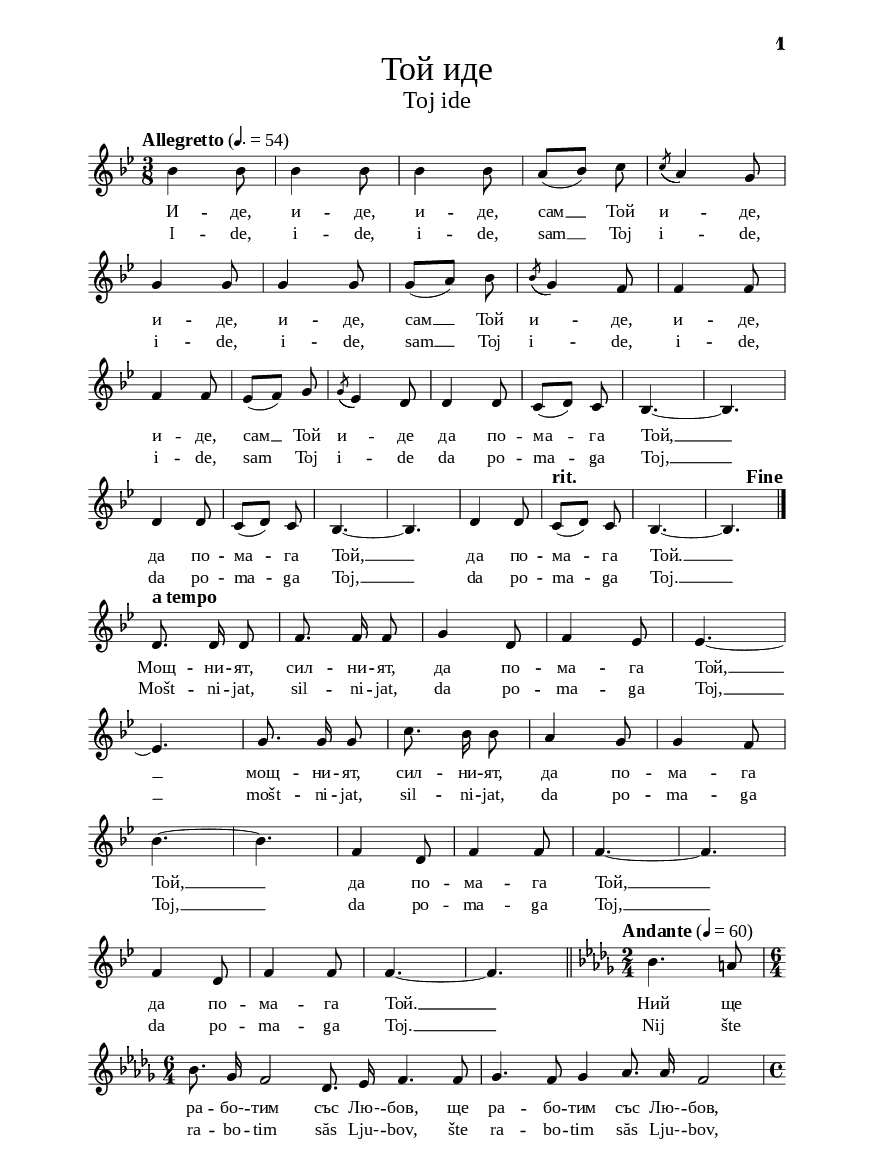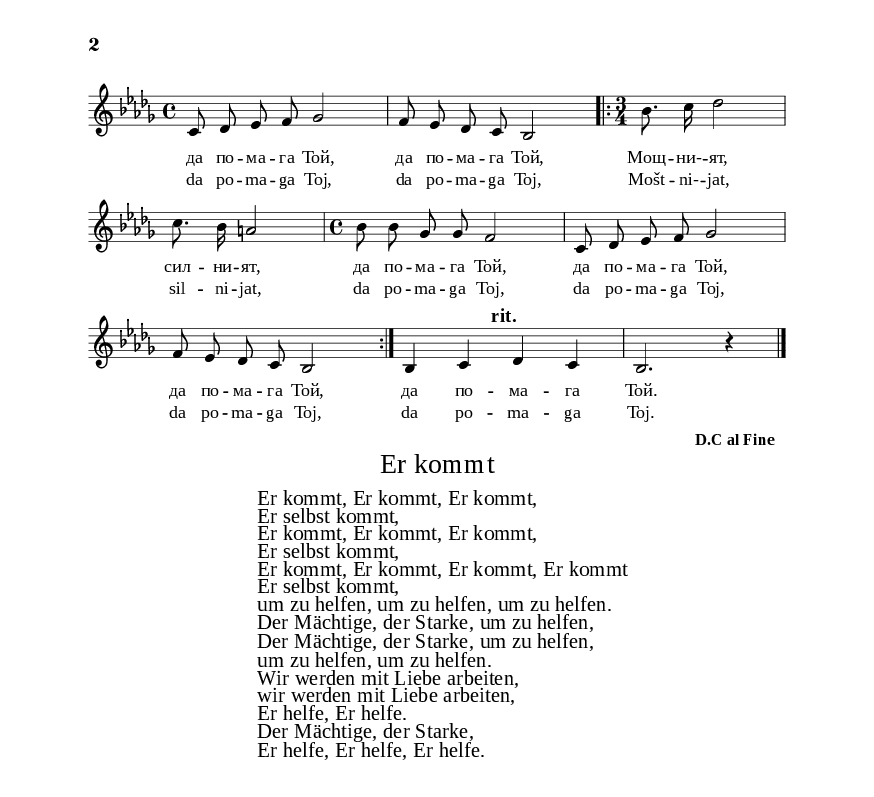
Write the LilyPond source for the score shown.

\version "2.24.3"

% include paper part and global functions
\include "include/globals.ily"

\bookpart {
  \label #'ref114
  \tocItem \markup "Той иде – Toj ide"
  \include "include/bookpart-paper.ily"
  \score {
    \include "include/score-layout.ily"


    \new Voice \absolute {
      \clef treble
      \key bes \major
      \time 3/8
      \tempoFunc "Allegretto" 4. "54"
      \autoBeamOff

      bes'4 bes'8 | bes'4 bes'8 |  bes'4 bes'8 |  a'8 ([ bes'8] )  c''8 \noBeam | \acciaccatura { c''8 ( } a'4 ) g'8 | \break

      g'4 g'8 | g'4 g'8 | g'8 ([ a'8] ) bes'8 \noBeam|  \acciaccatura { bes'8 ( } g'4 ) f'8 | f'4 f'8 | \break


      f'4 f'8 | es'8 ( [f'8 ]) g'8 \noBeam | \acciaccatura { g'8 ( } es'4 ) d'8 |  d'4 d'8 | c'8 ([ d'8 ]) c'8 \noBeam | bes4. ~ | bes4. \break


      | d'4 d'8 | c'8 ( [d'8] ) c'8 \noBeam | bes4. ~ | bes4. |  d'4 d'8 | \tempo "rit." c'8 [( d'8 )] \noBeam c'8 | bes4. ~ |
      \tempo "     Fine" bes4. \bar "|." \break

       \tempo "a tempo" d'8. \noBeam d'16 \noBeam d'8 |  f'8.\noBeam f'16 \noBeam f'8 | g'4 d'8 | f'4 es'8 |  es'4. ~ | \break

      es'4. | g'8.\noBeam g'16 \noBeam g'8 | c''8. \noBeam bes'16 \noBeam  bes'8 | a'4 g'8 | g'4 f'8 | \break

      bes'4. ~ | bes'4. | f'4 d'8 | f'4 f'8 | f'4. ~ | f'4. |  \break

      f'4 d'8 |f'4  f'8 | f'4. ~ |  f'4. \bar "||" \key bes \minor \time 2/4 |

      \tempoFunc "Andante" 4 "60"
      
      bes'4. a'8 | \break

      \time 6/4 \autoBeamOff bes'8. ges'16 f'2 des'8. es'16 f'4. f'8 |  ges'4. f'8 ges'4 as'8. as'16 f'2 |  \break

      \time 4/4  c'8 des'8 es'8 f'8 ges'2 | f'8 es'8 des'8 c'8 bes2 | \time 3/4  \bar ".|:"
        bes'8. c''16 des''2 | \break

        c''8. bes'16 a'2 | \time 4/4  bes'8 bes'8 ges'8 ges'8 f'2 | c'8 des'8 es'8 f'8 ges'2 | \break

        f'8 es'8 des'8 c'8 bes2
      \bar ":|." bes4 \tempo "       rit." c'4 des'4 c'4 | bes2. r4
      \bar "|."
    }

    \addlyrics {
      И  --  де,   и
      --  де,   и  --  де,   сам __   Той   и -- де,   и  --  де,   и  --  де,
      сам __   Той   и -- де,   и  --  де,   и  --  де,   сам __   Той  и -- де   да
      по  --  ма  --  га   Той, __   да   по  --  ма  --  га   Той, __   да
      по  --  ма  --  га   Той. __    Мощ  --  ни  --  ят,   сил  --  ни  --
      ят,   да   по  --  ма  --  га   Той, __  мощ  --  ни  --  ят,
      сил  --  ни  --  ят,   да   по  --  ма  --  га   Той, __    да   по  --
      ма  --  га   Той, __    да   по  --  ма  --  га   Той. __   Ний   ще   ра
      --  "бо-"  --  тим   със   "Лю-"  --  бов,   ще   ра  --  бо  --  тим
      със   "Лю-"  --  бов,   да   по  --  ма  --  га   Той,   да   по  --
      ма  --  га    Той,   Мощ  --  "ни-"  --  ят,   сил  --  ни  --
      ят,   да   по  --  ма  --  га   Той,   да   по  --  ма  --  га
      Той,   да   по  --  ма  --  га   Той,   да   по  --  ма  --  га
      Той.
    }
    \addlyrics {
      I  --  de,   i
      --  de,   i  --  de,   sam __   Toj   i -- de,   i  --  de,   i  --  de,
      sam __ Toj   i -- de,   i  --  de,   i  --  de,   sam   Toj  i -- de   da
      po  --  ma  --  ga   Toj, __    da   po  --  ma  --  ga   Toj, __   da
      po  --  ma  --  ga   Toj. __    Mošt  --  ni  --  jat,   sil  --  ni  --
      jat,   da   po  --  ma  --  ga   Toj, __  mošt  --  ni  --  jat,
      sil  --  ni  --  jat,   da   po  --  ma  --  ga   Toj, __   da   po  --
      ma  --  ga   Toj, __    da   po  --  ma  --  ga   Toj. __   Nij   šte   ra
      --  bo  --  tim   săs   "Lju-"  --  bov,   šte   ra  --  bo  --  tim
      săs   "Lju-"  --  bov,   da   po  --  ma  --  ga   Toj,   da   po  --
      ma  --  ga    Toj,   Mošt  --  "ni-"  --  jat,   sil  --  ni  --
      jat,   da   po  --  ma  --  ga   Toj,   da   po  --  ma  --  ga
      Toj,   da   po  --  ma  --  ga   Toj,   da   po  --  ma  --  ga
      Toj.
    }

      \header {
      title = \titleFunc "Той иде" "Toj ide"
    }

    \midi{}
  } % score

  \markup \empty-one
\markup \dc-one "D.C al Fine"

  

  % include foreign translation(s) of the song

  
  \version "2.24.4"

\markup \fill-line { \fontsize #deTitleFontSize "Er kommt" }
\markup \null
\markup \null
\markup \abs-fontsize #10 {
    \fill-line {
  \override #`(baseline-skip . ,deCoupletBaselineSkip)

  \column { 

    \line { " " Er kommt, Er kommt, Er kommt, }

    \line { " " Er selbst kommt,  }

    \line { " "Er kommt, Er kommt, Er kommt,  }

    \line { " "Er selbst kommt,  }

    \line { " "Er kommt, Er kommt, Er kommt, Er kommt }

    \line { " " Er selbst kommt,}

    \line { " " um zu helfen, um zu helfen, um zu helfen.  }

    \line { " " Der Mächtige, der Starke, um zu helfen,  }

    \line { " " Der Mächtige, der Starke, um zu helfen,  }

    \line { " " um zu helfen, um zu helfen.  }

    \line { " "Wir werden mit Liebe arbeiten,  }

    \line { " "  wir werden mit Liebe arbeiten,  }

    \line { " " Er helfe, Er helfe. }
    \line { " "Der Mächtige, der Starke, }
    \line { " " Er helfe, Er helfe, Er helfe. }
  }
  }
}


} % bookpart
